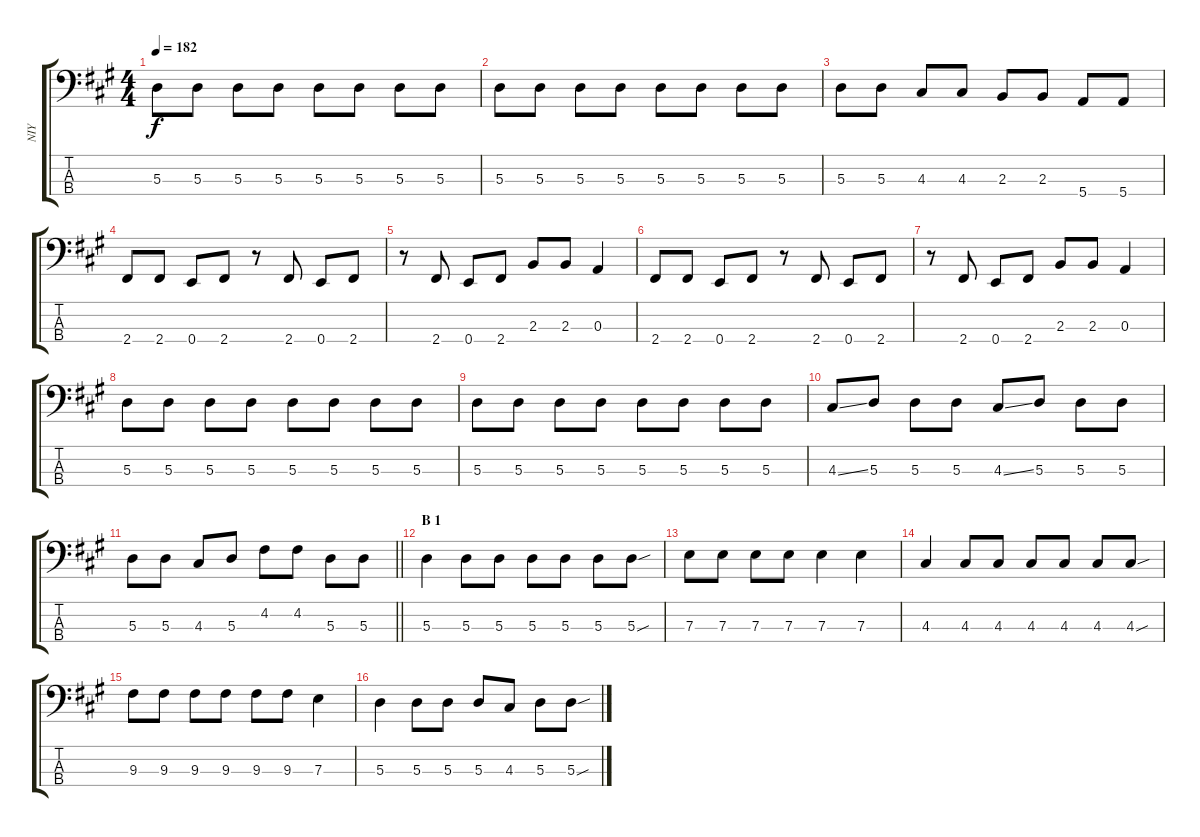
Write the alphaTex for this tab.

\track ("NIY" "NIY") {instrument electricbasspick}
\staff {score tabs}
\tuning (G2 D2 A1 E1) {hide}
\ts (4 4)
\tempo 182
\clef f4
\ks a
5.3.8{dy f} 5.3.8 5.3.8 5.3.8 5.3.8 5.3.8 5.3.8 5.3.8 |
5.3.8 5.3.8 5.3.8 5.3.8 5.3.8 5.3.8 5.3.8 5.3.8 |
5.3.8 5.3.8 4.3.8 4.3.8 2.3.8 2.3.8 5.4.8 5.4.8 |
2.4.8 2.4.8 0.4.8 2.4.8 r.8 2.4.8 0.4.8 2.4.8 |
r.8 2.4.8 0.4.8 2.4.8 2.3.8 2.3.8 0.3.4 |
2.4.8 2.4.8 0.4.8 2.4.8 r.8 2.4.8 0.4.8 2.4.8 |
r.8 2.4.8 0.4.8 2.4.8 2.3.8 2.3.8 0.3.4 |
5.3.8 5.3.8 5.3.8 5.3.8 5.3.8 5.3.8 5.3.8 5.3.8 |
5.3.8 5.3.8 5.3.8 5.3.8 5.3.8 5.3.8 5.3.8 5.3.8 |
4.3{ss}.8 5.3.8 5.3.8 5.3.8 4.3{ss}.8 5.3.8 5.3.8 5.3.8 |
\barLineRight lightlight
5.3.8 5.3.8 4.3.8 5.3.8 4.2.8 4.2.8 5.3.8 5.3.8 |
\section ("" "B 1")
5.3.4 5.3.8 5.3.8 5.3.8 5.3.8 5.3.8 5.3{sou}.8 |
7.3.8 7.3.8 7.3.8 7.3.8 7.3.4 7.3.4 |
4.3.4 4.3.8 4.3.8 4.3.8 4.3.8 4.3.8 4.3{sou}.8 |
9.3.8 9.3.8 9.3.8 9.3.8 9.3.8 9.3.8 7.3.4 |
5.3.4 5.3.8 5.3.8 5.3.8 4.3.8 5.3.8 5.3{sou}.8
